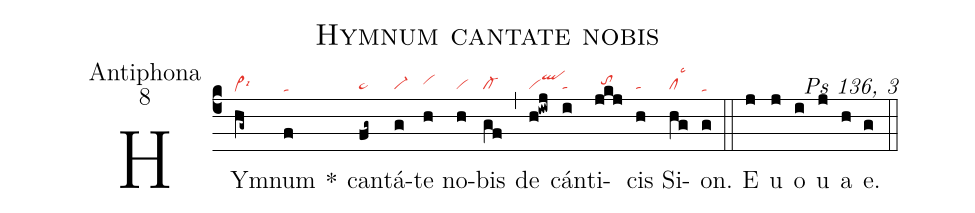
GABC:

name:Hymnum cantate nobis;
office-part:Antiphona;
mode:8;
commentary:Ps 136, 3;
nabc-lines:1;
%%
(c4) HYm(hg~|vi>helsi6)num(f|tahe) <sp>*</sp>() can(fg~|ta>)tá(g|vi-)te(h|vihh) no(h|vi)bis(gf|cl-) (,) de(h!iwj|viqlhj) cán(i|ta)ti(jkj|//tohh)cis(h|ta) Si(hg|cllsc3)on.(g|tahe) (::)
<eu>E(j) u(j) o(i) u(j) a(h) e.(g) </eu>(::)
